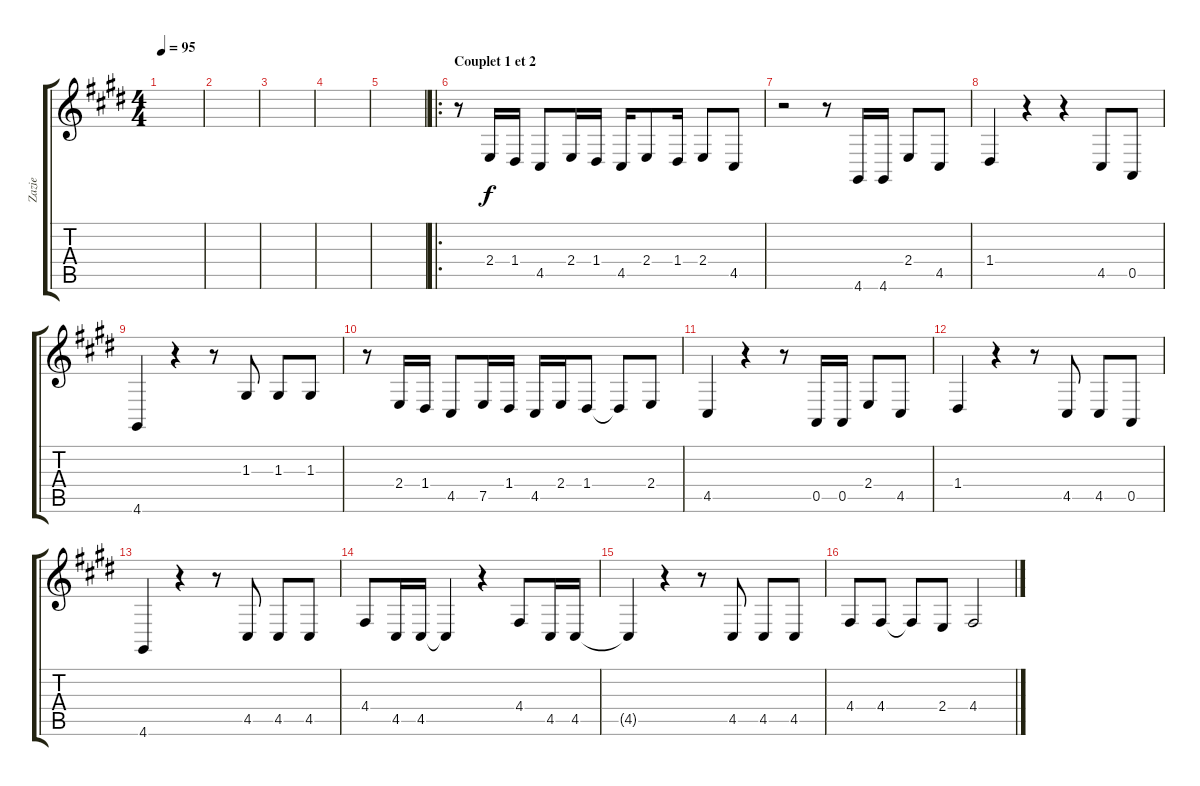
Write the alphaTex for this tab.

\track ("Zazie" "Zazie") {instrument acousticgrandpiano}
\staff {score tabs}
\tuning (E4 B3 G3 D3 A2 E2) {hide}
\ts (4 4)
\tempo 95
\clef g2
\ks e
|
|
|
|
|
\ro
\section ("" "Couplet 1 et 2")
r.8 2.4.16 1.4.16 4.5.8 2.4.16 1.4.16 4.5.16 2.4.8 1.4.16 2.4.8 4.5.8 |
r.2 r.8 4.6.16 4.6.16 2.4.8 4.5.8 |
1.4.4 r.4 r.4 4.5.8 0.5.8 |
4.6.4 r.4 r.8 1.3.8 1.3.8 1.3.8 |
r.8 2.4.16 1.4.16 4.5.8 7.5.16 1.4.16 4.5.16 2.4.16 1.4.8 1.4{t}.8 2.4.8 |
4.5.4 r.4 r.8 0.5.16 0.5.16 2.4.8 4.5.8 |
1.4.4 r.4 r.8 4.5.8 4.5.8 0.5.8 |
4.6.4 r.4 r.8 4.5.8 4.5.8 4.5.8 |
4.4.8 4.5.16 4.5.16 4.5{t}.4 r.4 4.4.8 4.5.16 4.5.16 |
4.5{t}.4 r.4 r.8 4.5.8 4.5.8 4.5.8 |
4.4.8 4.4.8 4.4{t}.8 2.4.8 4.4.2
